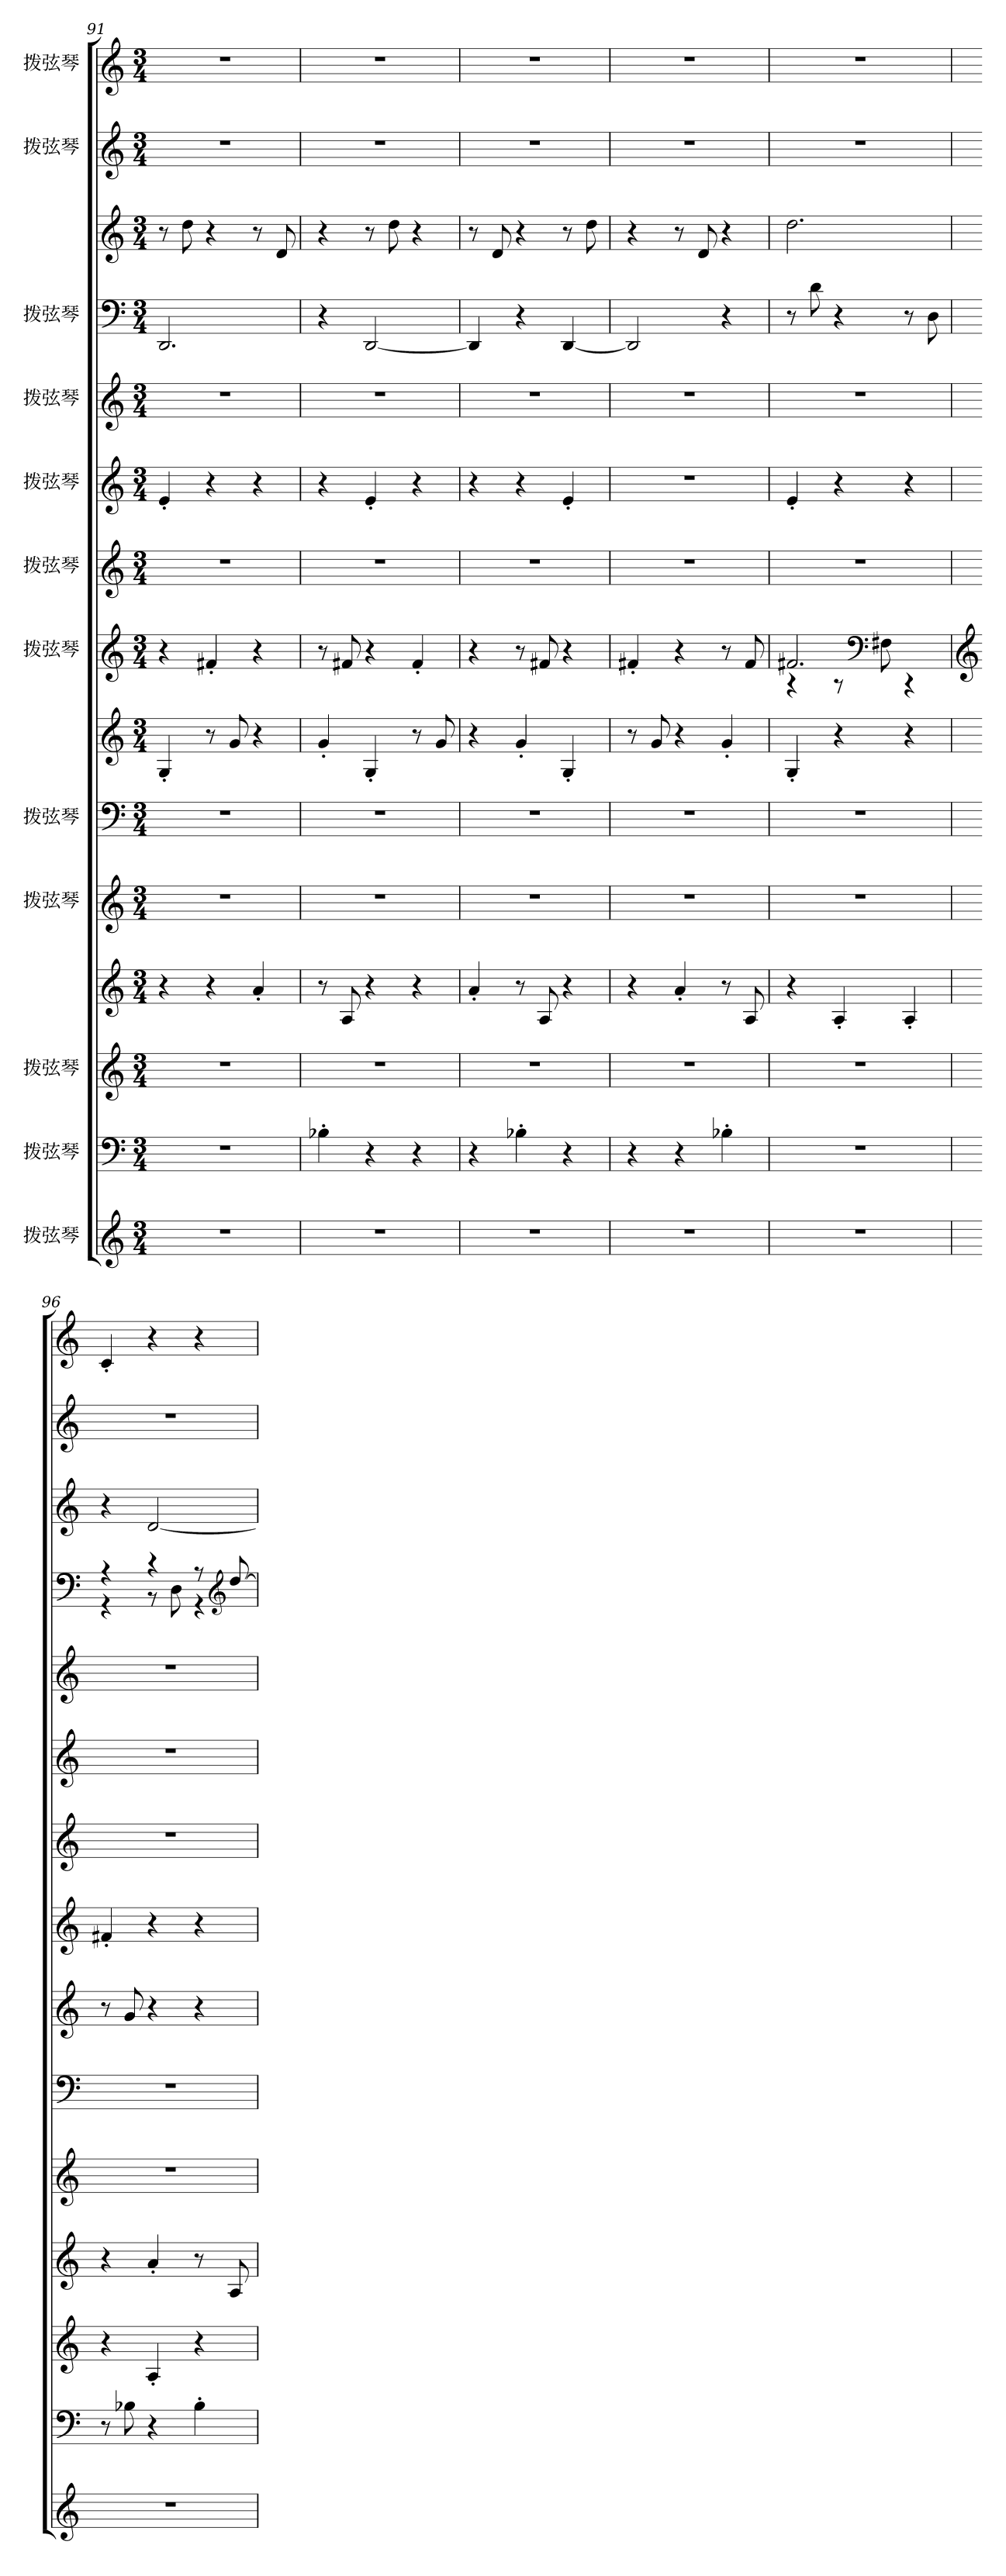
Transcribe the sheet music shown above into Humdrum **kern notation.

**kern	**kern	**kern	**kern	**kern	**kern	**kern	**kern	**kern	**kern	**kern	**kern	**kern	**kern	**kern
*part12	*part11	*part10	*part10	*part9	*part8	*part8	*part7	*part6	*part5	*part4	*part3	*part3	*part2	*part1
*staff15	*staff14	*staff13	*staff12	*staff11	*staff10	*staff9	*staff8	*staff7	*staff6	*staff5	*staff4	*staff3	*staff2	*staff1
*I"拨弦琴	*I"拨弦琴	*I"拨弦琴	*	*I"拨弦琴	*I"拨弦琴	*	*I"拨弦琴	*I"拨弦琴	*I"拨弦琴	*I"拨弦琴	*I"拨弦琴	*	*I"拨弦琴	*I"拨弦琴
*clefG2	*clefF4	*clefG2	*clefG2	*clefG2	*clefF4	*clefG2	*clefG2	*clefG2	*clefG2	*clefG2	*clefF4	*clefG2	*clefG2	*clefG2
*k[]	*k[]	*k[]	*k[]	*k[]	*k[]	*k[]	*k[]	*k[]	*k[]	*k[]	*k[]	*k[]	*k[]	*k[]
*M3/4	*M3/4	*M3/4	*M3/4	*M3/4	*M3/4	*M3/4	*M3/4	*M3/4	*M3/4	*M3/4	*M3/4	*M3/4	*M3/4	*M3/4
=91	=91	=91	=91	=91	=91	=91	=91	=91	=91	=91	=91	=91	=91	=91
2.r	2.r	2.r	4r	2.r	2.r	4G'/	4r	2.r	4e'/	2.r	2.DD/	8r	2.r	2.r
.	.	.	.	.	.	.	.	.	.	.	.	8dd\	.	.
.	.	.	4r	.	.	8r	4f#X'/	.	4r	.	.	4r	.	.
.	.	.	.	.	.	8g/	.	.	.	.	.	.	.	.
.	.	.	4a'/	.	.	4r	4r	.	4r	.	.	8r	.	.
.	.	.	.	.	.	.	.	.	.	.	.	8d/	.	.
=92	=92	=92	=92	=92	=92	=92	=92	=92	=92	=92	=92	=92	=92	=92
2.r	4B-X'\	2.r	8r	2.r	2.r	4g'/	8r	2.r	4r	2.r	4r	4r	2.r	2.r
.	.	.	8A/	.	.	.	8f#X/	.	.	.	.	.	.	.
.	4r	.	4r	.	.	4G'/	4r	.	4e'/	.	[2DD/	8r	.	.
.	.	.	.	.	.	.	.	.	.	.	.	8dd\	.	.
.	4r	.	4r	.	.	8r	4f#'/	.	4r	.	.	4r	.	.
.	.	.	.	.	.	8g/	.	.	.	.	.	.	.	.
=93	=93	=93	=93	=93	=93	=93	=93	=93	=93	=93	=93	=93	=93	=93
2.r	4r	2.r	4a'/	2.r	2.r	4r	4r	2.r	4r	2.r	4DD/]	8r	2.r	2.r
.	.	.	.	.	.	.	.	.	.	.	.	8d/	.	.
.	4B-X'\	.	8r	.	.	4g'/	8r	.	4r	.	4r	4r	.	.
.	.	.	8A/	.	.	.	8f#X/	.	.	.	.	.	.	.
.	4r	.	4r	.	.	4G'/	4r	.	4e'/	.	[4DD/	8r	.	.
.	.	.	.	.	.	.	.	.	.	.	.	8dd\	.	.
!!LO:PB:g=z
=94	=94	=94	=94	=94	=94	=94	=94	=94	=94	=94	=94	=94	=94	=94
2.r	4r	2.r	4r	2.r	2.r	8r	4f#X'/	2.r	2.r	2.r	2DD/]	4r	2.r	2.r
.	.	.	.	.	.	8g/	.	.	.	.	.	.	.	.
.	4r	.	4a'/	.	.	4r	4r	.	.	.	.	8r	.	.
.	.	.	.	.	.	.	.	.	.	.	.	8d/	.	.
.	4B-X'\	.	8r	.	.	4g'/	8r	.	.	.	4r	4r	.	.
.	.	.	8A/	.	.	.	8f#/	.	.	.	.	.	.	.
=95	=95	=95	=95	=95	=95	=95	=95	=95	=95	=95	=95	=95	=95	=95
*	*	*	*	*	*	*	*^	*	*	*	*	*	*	*
2.r	2.r	2.r	4r	2.r	2.r	4G'/	2.f#X/	4r	2.r	4e'/	2.r	8r	2.dd\	2.r	2.r
.	.	.	.	.	.	.	.	.	.	.	.	8d\	.	.	.
.	.	.	4A'/	.	.	4r	.	8r	.	4r	.	4r	.	.	.
*	*	*	*	*	*	*	*clefF4	*	*	*	*	*	*	*	*
.	.	.	.	.	.	.	.	8F#X\	.	.	.	.	.	.	.
.	.	.	4A'/	.	.	4r	.	4r	.	4r	.	8r	.	.	.
.	.	.	.	.	.	.	.	.	.	.	.	8D\	.	.	.
*	*	*	*	*	*	*	*v	*v	*	*	*	*	*	*	*
=96	=96	=96	=96	=96	=96	=96	=96	=96	=96	=96	=96	=96	=96	=96
*	*	*	*	*	*	*	*clefG2	*	*	*	*	*	*	*
*	*	*	*	*	*	*	*	*	*	*	*^	*	*	*
2.r	8r	4r	4r	2.r	2.r	8r	4f#X'/	2.r	2.r	2.r	4r	4r	4r	2.r	4c'/
.	8B-X\	.	.	.	.	8g/	.	.	.	.	.	.	.	.	.
.	4r	4A'/	4a'/	.	.	4r	4r	.	.	.	4r	8r	[2d/	.	4r
.	.	.	.	.	.	.	.	.	.	.	.	8D\	.	.	.
.	4B-'\	4r	8r	.	.	4r	4r	.	.	.	8r	4r	.	.	4r
*	*	*	*	*	*	*	*	*	*	*	*clefG2	*	*	*	*
.	.	.	8A/	.	.	.	.	.	.	.	[8dd/	.	.	.	.
*	*	*	*	*	*	*	*	*	*	*	*v	*v	*	*	*
=	=	=	=	=	=	=	=	=	=	=	=	=	=	=
*-	*-	*-	*-	*-	*-	*-	*-	*-	*-	*-	*-	*-	*-	*-
